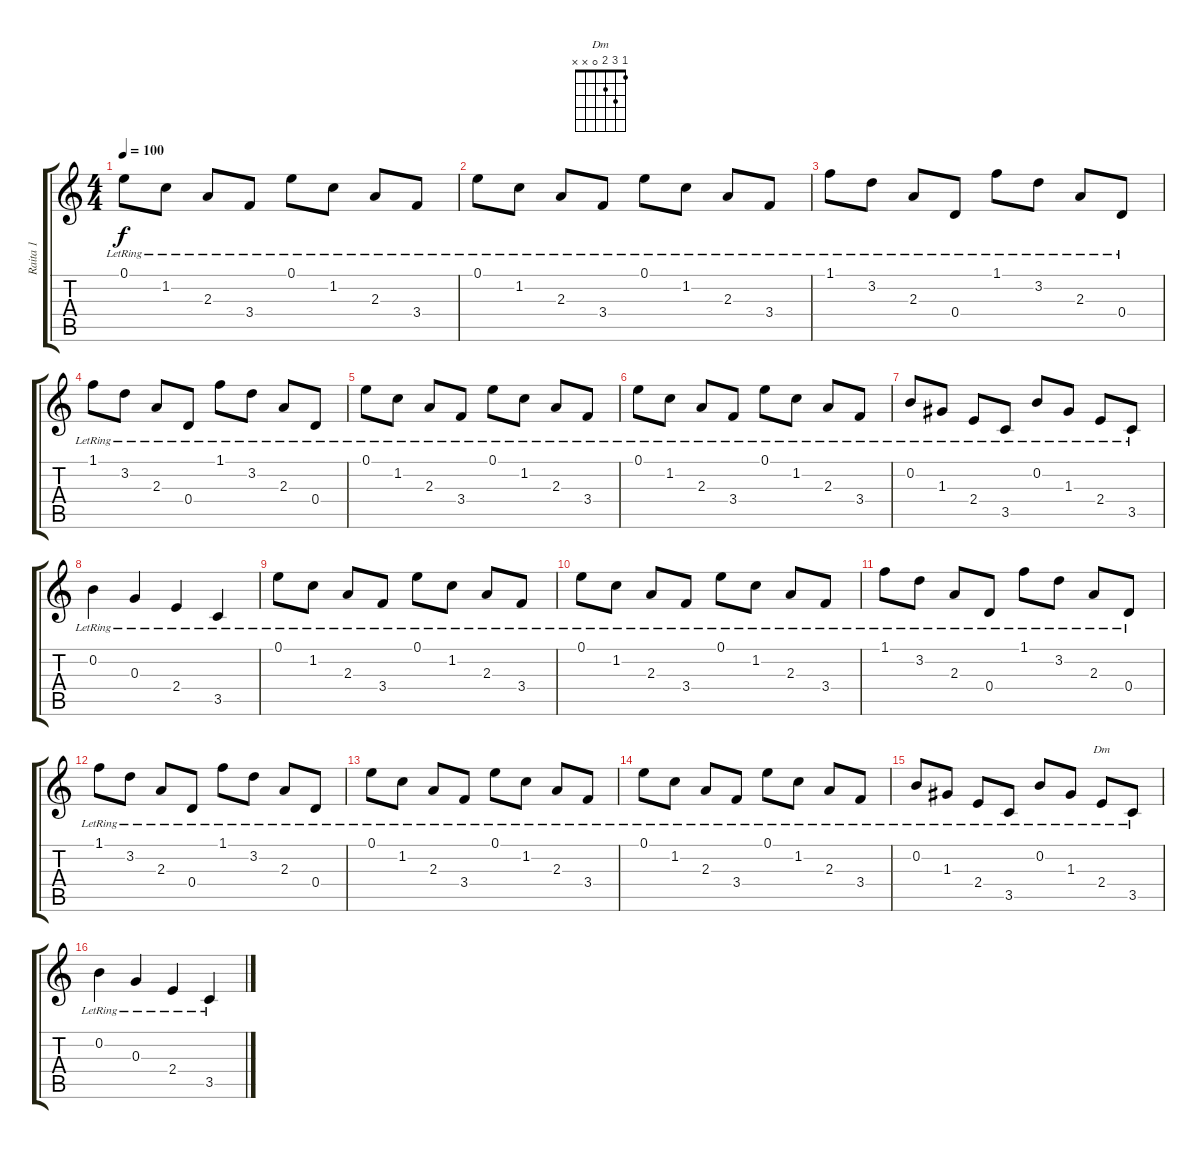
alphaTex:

\track ("Raita 1" "Raita 1") {instrument acousticguitarnylon}
\staff {score tabs}
\tuning (E4 B3 G3 D3 A2 E2) {hide}
\chord ("Dm" 1 3 2 0 x x)
\ts (4 4)
\tempo 100
\clef g2
\ks c
0.1{lr}.8{dy f} 1.2{lr}.8 2.3{lr}.8 3.4{lr}.8 0.1{lr}.8 1.2{lr}.8 2.3{lr}.8 3.4{lr}.8 |
0.1{lr}.8 1.2{lr}.8 2.3{lr}.8 3.4{lr}.8 0.1{lr}.8 1.2{lr}.8 2.3{lr}.8 3.4{lr}.8 |
1.1{lr}.8 3.2{lr}.8 2.3{lr}.8 0.4{lr}.8 1.1{lr}.8 3.2{lr}.8 2.3{lr}.8 0.4{lr}.8 |
1.1{lr}.8 3.2{lr}.8 2.3{lr}.8 0.4{lr}.8 1.1{lr}.8 3.2{lr}.8 2.3{lr}.8 0.4{lr}.8 |
0.1{lr}.8 1.2{lr}.8 2.3{lr}.8 3.4{lr}.8 0.1{lr}.8 1.2{lr}.8 2.3{lr}.8 3.4{lr}.8 |
0.1{lr}.8 1.2{lr}.8 2.3{lr}.8 3.4{lr}.8 0.1{lr}.8 1.2{lr}.8 2.3{lr}.8 3.4{lr}.8 |
0.2{lr}.8 1.3{lr}.8 2.4{lr}.8 3.5{lr}.8 0.2{lr}.8 1.3{lr}.8 2.4{lr}.8 3.5{lr}.8 |
0.2{lr}.4 0.3{lr}.4 2.4{lr}.4 3.5{lr}.4 |
0.1{lr}.8 1.2{lr}.8 2.3{lr}.8 3.4{lr}.8 0.1{lr}.8 1.2{lr}.8 2.3{lr}.8 3.4{lr}.8 |
0.1{lr}.8 1.2{lr}.8 2.3{lr}.8 3.4{lr}.8 0.1{lr}.8 1.2{lr}.8 2.3{lr}.8 3.4{lr}.8 |
1.1{lr}.8 3.2{lr}.8 2.3{lr}.8 0.4{lr}.8 1.1{lr}.8 3.2{lr}.8 2.3{lr}.8 0.4{lr}.8 |
1.1{lr}.8 3.2{lr}.8 2.3{lr}.8 0.4{lr}.8 1.1{lr}.8 3.2{lr}.8 2.3{lr}.8 0.4{lr}.8 |
0.1{lr}.8 1.2{lr}.8 2.3{lr}.8 3.4{lr}.8 0.1{lr}.8 1.2{lr}.8 2.3{lr}.8 3.4{lr}.8 |
0.1{lr}.8 1.2{lr}.8 2.3{lr}.8 3.4{lr}.8 0.1{lr}.8 1.2{lr}.8 2.3{lr}.8 3.4{lr}.8 |
0.2{lr}.8 1.3{lr}.8 2.4{lr}.8 3.5{lr}.8 0.2{lr}.8 1.3{lr}.8 2.4{lr}.8{ch "Dm"} 3.5{lr}.8 |
0.2{lr}.4 0.3{lr}.4 2.4{lr}.4 3.5{lr}.4
